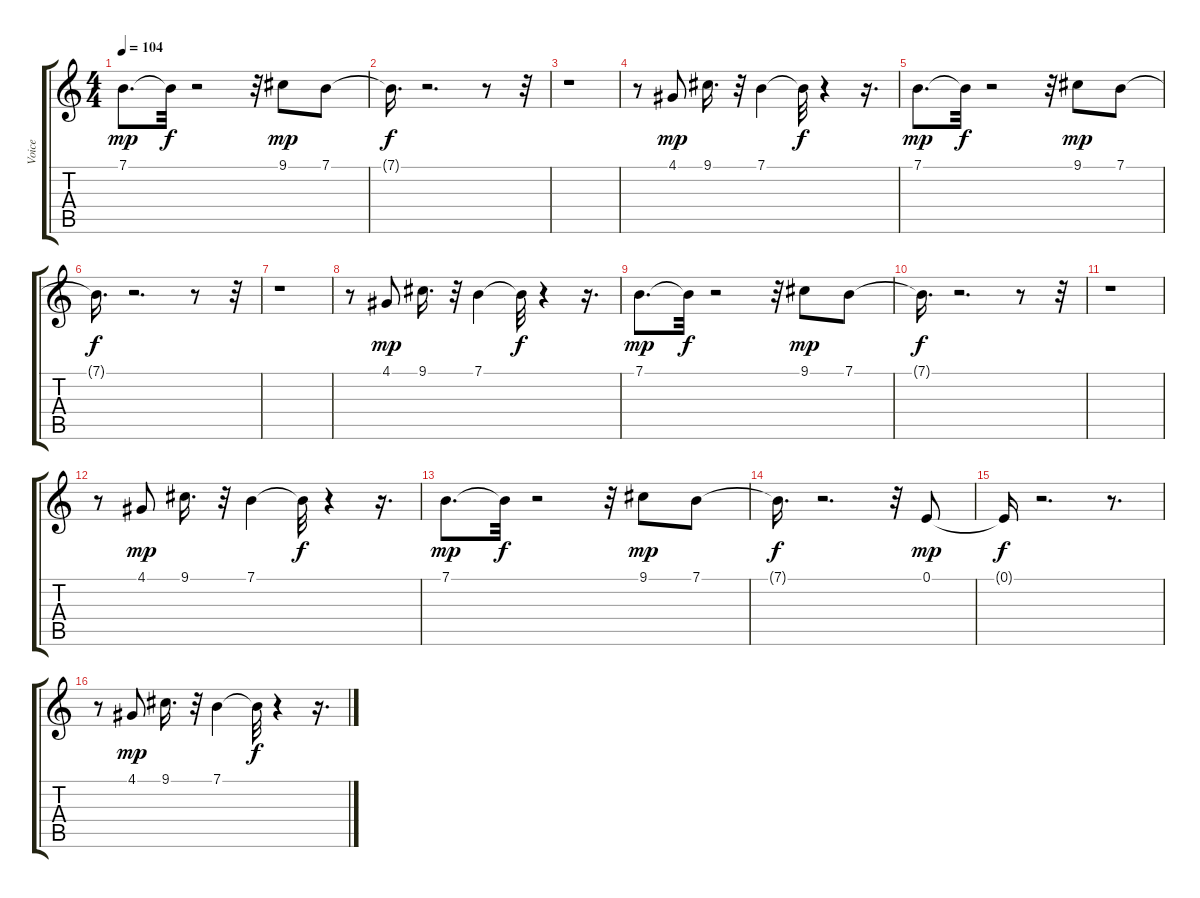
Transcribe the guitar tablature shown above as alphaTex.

\track ("Voice" "Voice") {instrument choiraahs}
\staff {score tabs}
\tuning (E4 B3 G3 D3 A2 E2) {hide}
\ts (4 4)
\tempo 104
\clef g2
\ks c
7.1.8{d dy mp} 7.1{t}.32{dy f} r.2 r.32 9.1.8{dy mp} 7.1.8 |
7.1{t}.16{d dy f} r.2{d} r.8 r.32 |
r.1 |
r.8 4.1.8{dy mp} 9.1.16{d} r.32 7.1.4 7.1{t}.32{dy f} r.4 r.16{d} |
7.1.8{d dy mp} 7.1{t}.32{dy f} r.2 r.32 9.1.8{dy mp} 7.1.8 |
7.1{t}.16{d dy f} r.2{d} r.8 r.32 |
r.1 |
r.8 4.1.8{dy mp} 9.1.16{d} r.32 7.1.4 7.1{t}.32{dy f} r.4 r.16{d} |
7.1.8{d dy mp} 7.1{t}.32{dy f} r.2 r.32 9.1.8{dy mp} 7.1.8 |
7.1{t}.16{d dy f} r.2{d} r.8 r.32 |
r.1 |
r.8 4.1.8{dy mp} 9.1.16{d} r.32 7.1.4 7.1{t}.32{dy f} r.4 r.16{d} |
7.1.8{d dy mp} 7.1{t}.32{dy f} r.2 r.32 9.1.8{dy mp} 7.1.8 |
7.1{t}.16{d dy f} r.2{d} r.32 0.1.8{dy mp} |
0.1{t}.16{dy f} r.2{d} r.8{d} |
r.8 4.1.8{dy mp} 9.1.16{d} r.32 7.1.4 7.1{t}.32{dy f} r.4 r.16{d}
